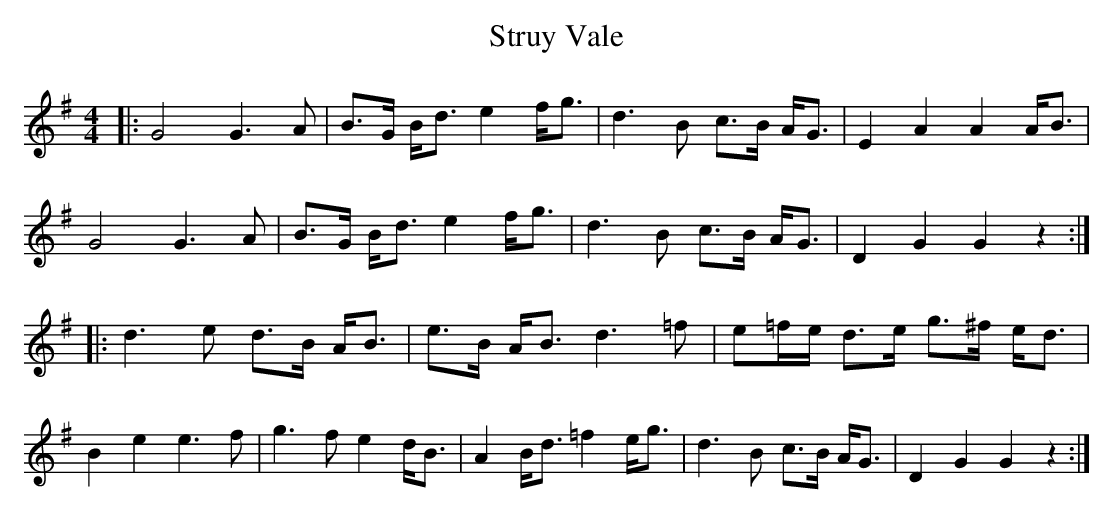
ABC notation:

X:1
T: Struy Vale
M: 4/4
L: 1/8
K: Gmaj
|:G4 G3 A|B>G B<d e2 f<g|d3 B c>B A<G|E2 A2 A2 A<B|
G4 G3 A|B>G B<d e2 f<g|d3 B c>B A<G|D2 G2 G2 z2:|
|:d3 e d>B A<B|e>B A<B d3 =f|e=f/e/ d>e g>^f e<d|
B2 e2 e3 f|g3 f e2 d<B|A2 B<d =f2 e<g|d3 B c>B A<G|D2 G2 G2 z2:|
